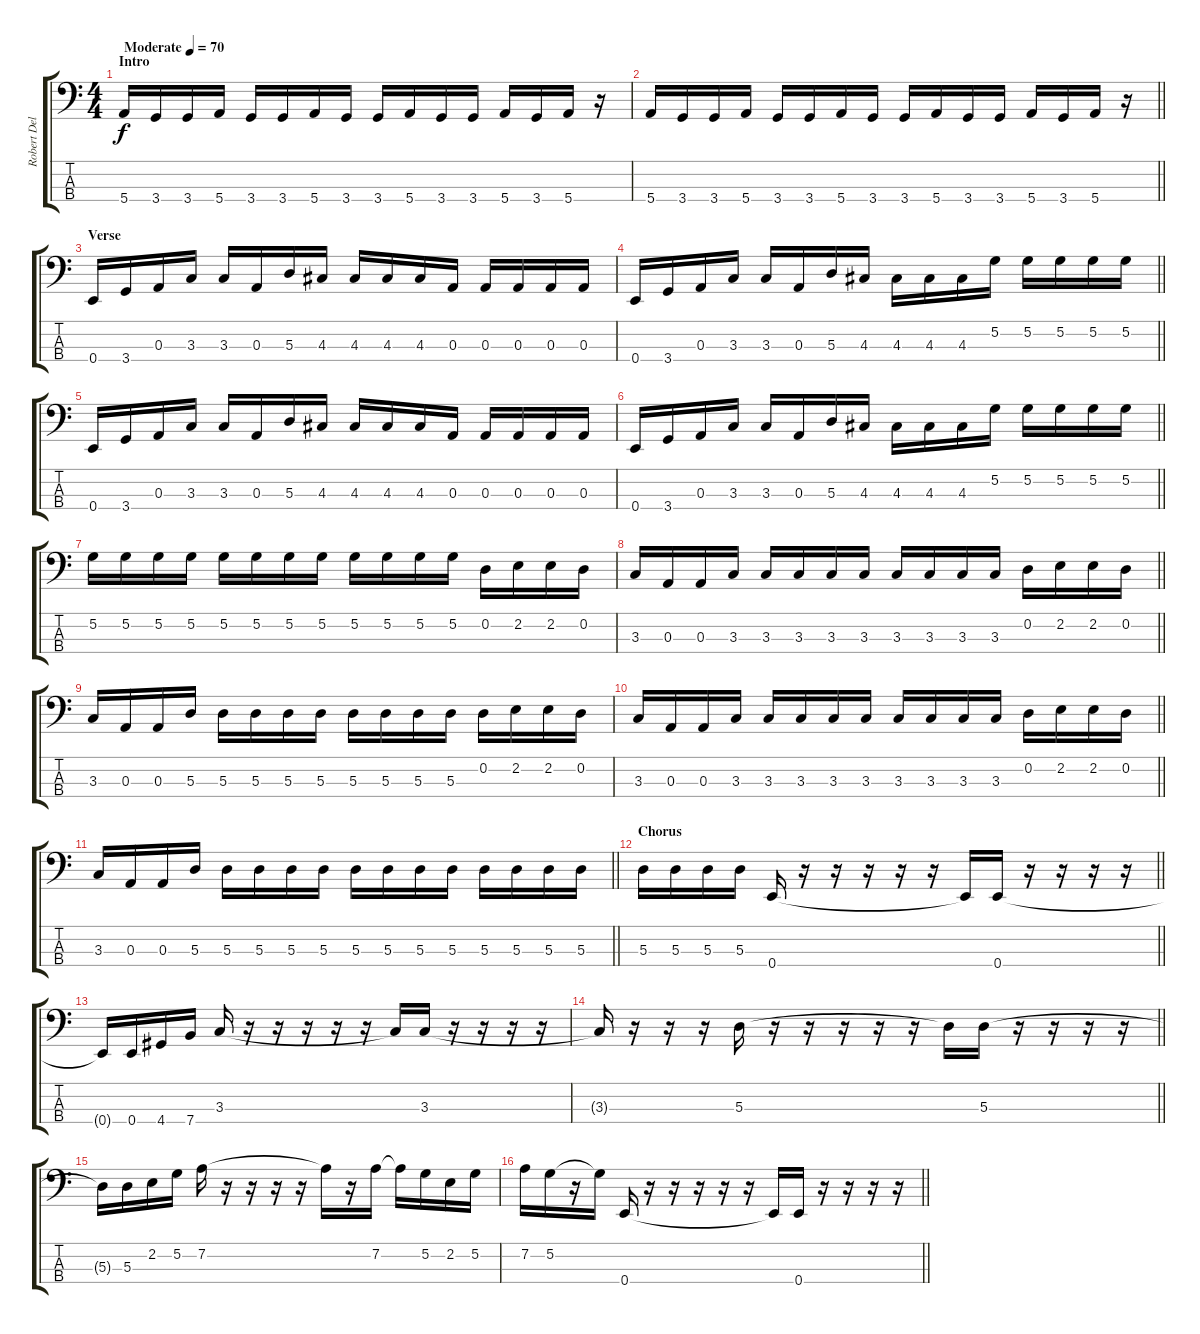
\track ("Robert Deleo (Bass)" "Robert Del") {instrument electricbassfinger}
\staff {score tabs}
\tuning (G2 D2 A1 E1) {hide}
\ts (4 4)
\section ("" "Intro")
\tempo (70 "Moderate")
\clef f4
\ks c
5.4.16{dy f instrument electricbassfinger} 3.4.16 3.4.16 5.4.16 3.4.16 3.4.16 5.4.16 3.4.16 3.4.16 5.4.16 3.4.16 3.4.16 5.4.16 3.4.16 5.4.16 r.16 |
\barLineRight lightlight
5.4.16 3.4.16 3.4.16 5.4.16 3.4.16 3.4.16 5.4.16 3.4.16 3.4.16 5.4.16 3.4.16 3.4.16 5.4.16 3.4.16 5.4.16 r.16 |
\section ("" "Verse")
0.4.16 3.4.16 0.3.16 3.3.16 3.3.16 0.3.16 5.3.16 4.3.16 4.3.16 4.3.16 4.3.16 0.3.16 0.3.16 0.3.16 0.3.16 0.3.16 |
\barLineRight lightlight
0.4.16 3.4.16 0.3.16 3.3.16 3.3.16 0.3.16 5.3.16 4.3.16 4.3.16 4.3.16 4.3.16 5.2.16 5.2.16 5.2.16 5.2.16 5.2.16 |
0.4.16 3.4.16 0.3.16 3.3.16 3.3.16 0.3.16 5.3.16 4.3.16 4.3.16 4.3.16 4.3.16 0.3.16 0.3.16 0.3.16 0.3.16 0.3.16 |
\barLineRight lightlight
0.4.16 3.4.16 0.3.16 3.3.16 3.3.16 0.3.16 5.3.16 4.3.16 4.3.16 4.3.16 4.3.16 5.2.16 5.2.16 5.2.16 5.2.16 5.2.16 |
5.2.16 5.2.16 5.2.16 5.2.16 5.2.16 5.2.16 5.2.16 5.2.16 5.2.16 5.2.16 5.2.16 5.2.16 0.2.16 2.2.16 2.2.16 0.2.16 |
\barLineRight lightlight
3.3.16 0.3.16 0.3.16 3.3.16 3.3.16 3.3.16 3.3.16 3.3.16 3.3.16 3.3.16 3.3.16 3.3.16 0.2.16 2.2.16 2.2.16 0.2.16 |
3.3.16 0.3.16 0.3.16 5.3.16 5.3.16 5.3.16 5.3.16 5.3.16 5.3.16 5.3.16 5.3.16 5.3.16 0.2.16 2.2.16 2.2.16 0.2.16 |
\barLineRight lightlight
3.3.16 0.3.16 0.3.16 3.3.16 3.3.16 3.3.16 3.3.16 3.3.16 3.3.16 3.3.16 3.3.16 3.3.16 0.2.16 2.2.16 2.2.16 0.2.16 |
\barLineRight lightlight
3.3.16 0.3.16 0.3.16 5.3.16 5.3.16 5.3.16 5.3.16 5.3.16 5.3.16 5.3.16 5.3.16 5.3.16 5.3.16 5.3.16 5.3.16 5.3.16 |
\section ("" "Chorus")
\barLineRight lightlight
5.3.16 5.3.16 5.3.16 5.3.16 0.4.16 r.16 r.16 r.16 r.16 r.16 0.4{t}.16 0.4.16 r.16 r.16 r.16 r.16 |
0.4{t}.16 0.4.16 4.4.16 7.4.16 3.3.16 r.16 r.16 r.16 r.16 r.16 3.3{t}.16 3.3.16 r.16 r.16 r.16 r.16 |
\barLineRight lightlight
3.3{t}.16 r.16 r.16 r.16 5.3.16 r.16 r.16 r.16 r.16 r.16 5.3{t}.16 5.3.16 r.16 r.16 r.16 r.16 |
5.3{t}.16 5.3.16 2.2.16 5.2.16 7.2.16 r.16 r.16 r.16 r.16 7.2{t}.16 r.16 7.2.16 7.2{t}.16 5.2.16 2.2.16 5.2.16 |
\barLineRight lightlight
7.2.16 5.2.16 r.16 5.2{t}.16 0.4.16 r.16 r.16 r.16 r.16 r.16 0.4{t}.16 0.4.16 r.16 r.16 r.16 r.16
